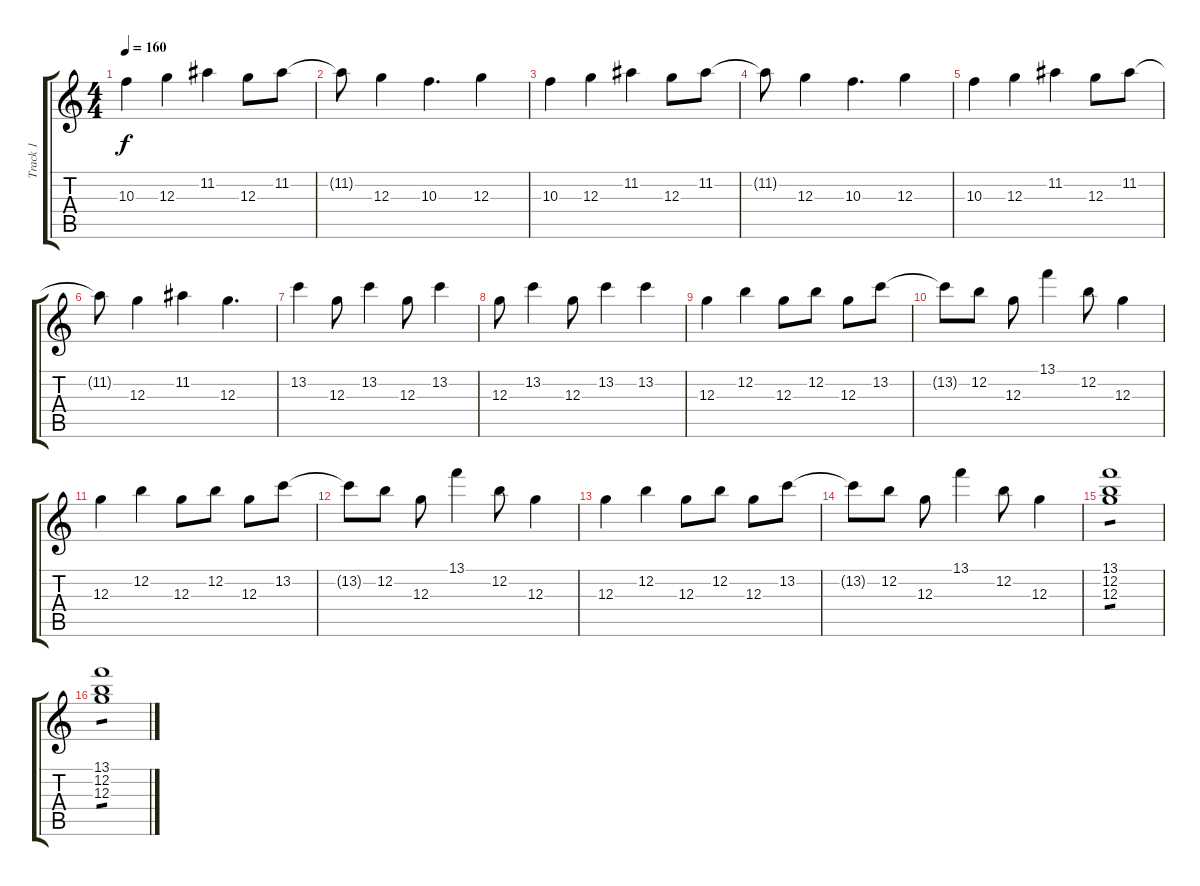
\track ("Track 1" "Track 1") {instrument electricguitarclean}
\staff {score tabs}
\tuning (E4 B3 G3 D3 A2 E2) {hide}
\ts (4 4)
\tempo 160
\clef g2
\ks c
10.3.4{dy f} 12.3.4 11.2.4 12.3.8 11.2.8 |
11.2{t}.8 12.3.4 10.3.4{d} 12.3.4 |
10.3.4 12.3.4 11.2.4 12.3.8 11.2.8 |
11.2{t}.8 12.3.4 10.3.4{d} 12.3.4 |
10.3.4 12.3.4 11.2.4 12.3.8 11.2.8 |
11.2{t}.8 12.3.4 11.2.4 12.3.4{d} |
13.2.4 12.3.8 13.2.4 12.3.8 13.2.4 |
12.3.8 13.2.4 12.3.8 13.2.4 13.2.4 |
12.3.4 12.2.4 12.3.8 12.2.8 12.3.8 13.2.8 |
13.2{t}.8 12.2.8 12.3.8 13.1.4 12.2.8 12.3.4 |
12.3.4 12.2.4 12.3.8 12.2.8 12.3.8 13.2.8 |
13.2{t}.8 12.2.8 12.3.8 13.1.4 12.2.8 12.3.4 |
12.3.4 12.2.4 12.3.8 12.2.8 12.3.8 13.2.8 |
13.2{t}.8 12.2.8 12.3.8 13.1.4 12.2.8 12.3.4 |
(13.1 12.2 12.3).1{tp 1} |
(13.1 12.2 12.3).1{tp 1}
